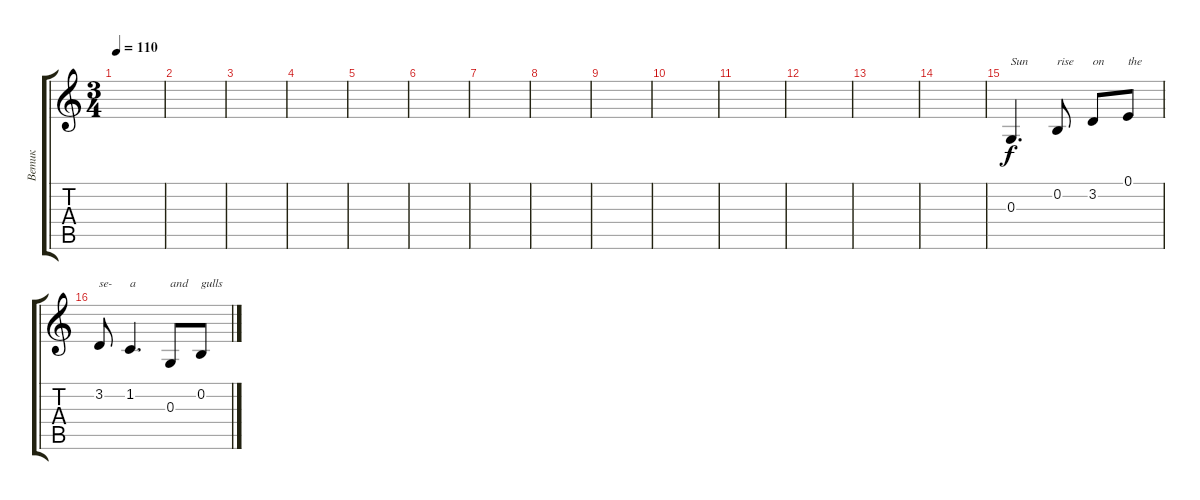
\track ("Ветик" "Ветик") {instrument choiraahs}
\staff {score tabs}
\tuning (E4 B3 G3 D3 A2 E2) {hide}
\ts (3 4)
\tempo 110
\clef g2
\ks c
|
|
|
|
|
|
|
|
|
|
|
|
|
|
0.3.4{d txt "Sun"} 0.2.8{txt "rise"} 3.2.8{txt "on"} 0.1.8{txt "the"} |
3.2.8{txt "se-"} 1.2.4{d txt "a"} 0.3.8{txt "and"} 0.2.8{txt "gulls"}
